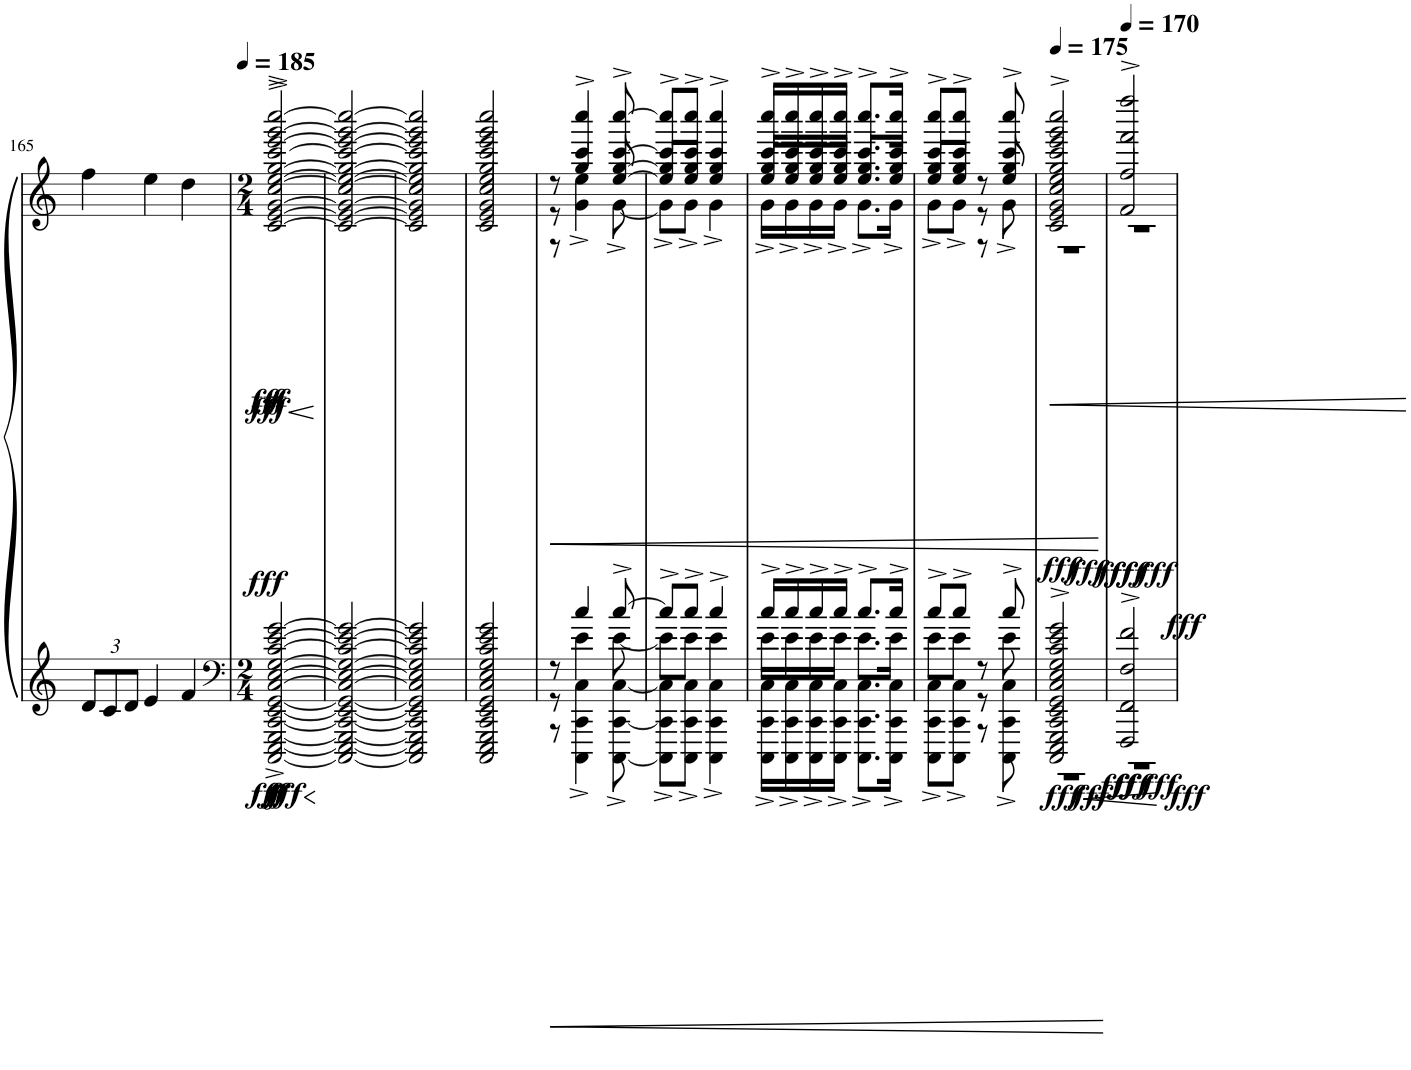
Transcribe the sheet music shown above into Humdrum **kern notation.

**kern	**kern	**dynam
*part1	*part1	*part1
*staff2	*staff1	*staff1/2
*I"ピアノ	*	*
!!LO:PB:g=z
*clefG2	*clefG2	*
*k[]	*k[]	*
*M3/4	*M3/4	*
*Xbrackettup	*	*
=165	=165	=165
12d/L	4ff\	.
12c/	.	.
12d/J	.	.
4e/	4ee\	.
4f/	4dd\	.
=166	=166	=166
*clefF4	*	*
*M2/4	*M2/4	*
*	*MM185	*
!	!	!LO:HP:b
*	*^	*
!	!	!	!LO:DY:n=1:b=2
!	!	!	!LO:DY:n=2:b=2
!	!	!	!LO:DY:n=3:b=2
!	!	!	!LO:DY:n=4:a=2
!	!	!	!LO:DY:n=5:b
!	!	!	!LO:DY:n=6:b
!	!	!	!LO:DY:n=7:b
[2CCC/^ [2EEE/^ [2GGG/^ [2CC/^ [2EE/^ [2GG/^ [2C/^ [2E/^ [2G/^ [2c/^ [2e/^ [2g/^	[2c/^ [2e/^ [2g/^ [2ee/^ [2gg/^ [2ccc/^ [2eee/^ [2ggg/^ [2cccc/^	[2cc^/	< fff f fff fff fff f fff
*	*v	*v	*
.	.	[
=167	=167	=167
*	*^	*
2CCC/_ 2EEE/_ 2GGG/_ 2CC/_ 2EE/_ 2GG/_ 2C/_ 2E/_ 2G/_ 2c/_ 2e/_ 2g/_	2c/_ 2e/_ 2g/_ 2ee/_ 2gg/_ 2ccc/_ 2eee/_ 2ggg/_ 2cccc/_	2cc/_	.
=168	=168	=168	=168
2CCC/] 2EEE/] 2GGG/] 2CC/] 2EE/] 2GG/] 2C/] 2E/] 2G/] 2c/] 2e/] 2g/]	2c/] 2e/] 2g/] 2ee/] 2gg/] 2ccc/] 2eee/] 2ggg/] 2cccc/]	2cc/]	.
=169	=169	=169	=169
2CCC/ 2EEE/ 2GGG/ 2CC/ 2EE/ 2GG/ 2C/ 2E/ 2G/ 2c/ 2e/ 2g/	2c/ 2e/ 2g/ 2ee/ 2gg/ 2ccc/ 2eee/ 2ggg/ 2cccc/	2cc/	.
=170	=170	=170	=170
*^	*	*	*
*	*^	*	*	*
!	!	!	!	!	!LO:HP:b
*	*	*	*	*^	*
8r	8r	8r	8r	8r	8r	<
4CCC\^ 4CC\^ 4C\^	4e\	4cc/	4gg/	4g\^ 4ee\^	4ccc/^ 4cccc/^	.
[8CCC\^ [8CC\^ [8C\^	[8e\	[8cc^/	[8ee/ [8gg/	[8g^\	[8ccc/^ [8cccc/^	.
*v	*v	*v	*	*	*	*
*	*v	*v	*v	*
.	.	[
=171	=171	=171
*^	*^	*
*	*^	*	*^	*
8CCC\]^ 8CC\]^ 8C\]^L	8e\L]	8cc^/L]	8ee/] 8gg/]L	8g^\L]	8ccc/]^ 8cccc/]^L	.
8CCC\^ 8CC\^ 8C\^J	8e\J	8cc^/J	8ee/ 8gg/J	8g^\J	8ccc/^ 8cccc/^J	.
4CCC\^ 4CC\^ 4C\^	4e\	4cc^/	4ee/ 4gg/	4g^\	4ccc/^ 4cccc/^	.
=172	=172	=172	=172	=172	=172	=172
16CCC\^ 16CC\^ 16C\^LL	16e\LL	16cc^/LL	16ee/ 16gg/LL	16g^\LL	16ccc/^ 16cccc/^LL	.
16CCC\^ 16CC\^ 16C\^	16e\	16cc^/	16ee/ 16gg/	16g^\	16ccc/^ 16cccc/^	.
16CCC\^ 16CC\^ 16C\^	16e\	16cc^/	16ee/ 16gg/	16g^\	16ccc/^ 16cccc/^	.
16CCC\^ 16CC\^ 16C\^JJ	16e\JJ	16cc^/JJ	16ee/ 16gg/JJ	16g^\JJ	16ccc/^ 16cccc/^JJ	.
8.CCC\^ 8.CC\^ 8.C\^L	8.e\L	8.cc^/L	8.ee/ 8.gg/L	8.g^\L	8.ccc/^ 8.cccc/^L	.
16CCC\^ 16CC\^ 16C\^Jk	16e\Jk	16cc^/Jk	16ee/ 16gg/Jk	16g^\Jk	16ccc/^ 16cccc/^Jk	.
=173	=173	=173	=173	=173	=173	=173
8CCC\^ 8CC\^ 8C\^L	8e\L	8cc^/L	8ee/ 8gg/L	8g^\L	8ccc/^ 8cccc/^L	.
8CCC\^ 8CC\^ 8C\^J	8e\J	8cc^/J	8ee/ 8gg/J	8g^\J	8ccc/^ 8cccc/^J	.
8r	8r	8r	8r	8r	8r	.
8CCC\^ 8CC\^ 8C\^	8e\	8cc^/	8ee/ 8gg/	8g^\	8ccc/^ 8cccc/^	.
*v	*v	*v	*	*	*	*
=174	=174	=174	=174	=174
*	*MM175	*	*	*
*^	*	*	*	*
*	*^	*	*	*	*
!	!	!	!	!	!	!LO:HP:b
!	!	!	!	!	!	!LO:DY:n=1:b=2
!	!	!	!	!	!	!LO:DY:n=2:b=2
!	!	!	!	!	!	!LO:DY:n=3:b=2
!	!	!	!	!	!	!LO:DY:n=4:a=2
!	!	!	!	!	!	!LO:DY:n=5:a=2
!	!	!	!	!	!	!LO:DY:n=6:a=2
*	*v	*v	*	*	*	*
2CCC/^ 2EEE/^ 2GGG/^ 2CC/^ 2EE/^ 2GG/^ 2C/^ 2E/^ 2G/^ 2c/^ 2e/^ 2g/^	2r	2c/^ 2e/^ 2g/^ 2ee/^ 2gg/^ 2ccc/^ 2eee/^ 2ggg/^ 2cccc/^	2cc/	2r	< fff fff fff fff fff fff
*v	*v	*	*	*	*
*	*v	*v	*v	*
.	.	[
=175	=175	=175
*	*MM170	*
*^	*^	*
*	*	*	*^	*
!	!	!	!	!	!LO:DY:b=2
!	!	!	!	!	!LO:DY:n=1:b=2
!	!	!	!	!	!LO:DY:n=2:b=2
!	!	!	!	!	!LO:DY:n=3:a=2
!	!	!	!	!	!LO:DY:n=4:a=2
!	!	!	!	!	!LO:DY:n=5:a=2
2FFF/^ 2FF/^ 2F/^ 2f/^	2r	2f/^ 2fff/^ 2ffff/^	2ff/	2r	fff fff fff fff fff fff
*v	*v	*	*	*	*
*	*v	*v	*v	*
=	=	=
*-	*-	*-
